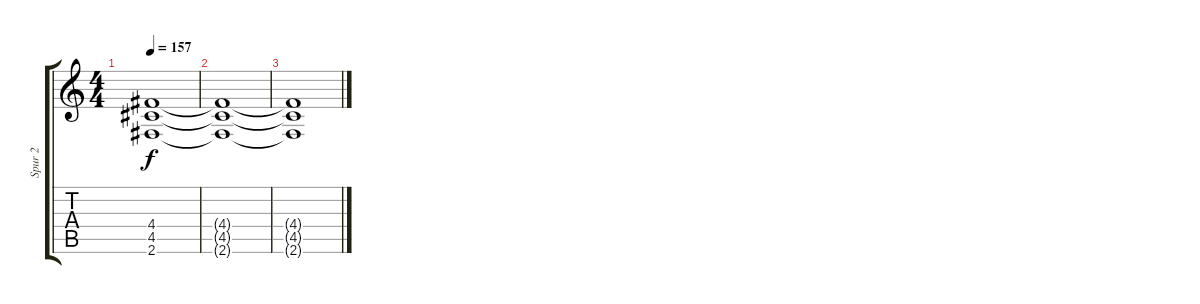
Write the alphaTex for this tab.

\track ("Spur 2" "Spur 2") {instrument distortionguitar}
\staff {score tabs}
\tuning (E4 B3 G3 D3 A2 E2) {hide}
\ts (4 4)
\tempo 157
\clef g2
\ks c
(4.4{t} 4.5{t} 2.6{t}).1{dy f} |
(4.4{t} 4.5{t} 2.6{t}).1 |
(4.4{t} 4.5{t} 2.6{t}).1
